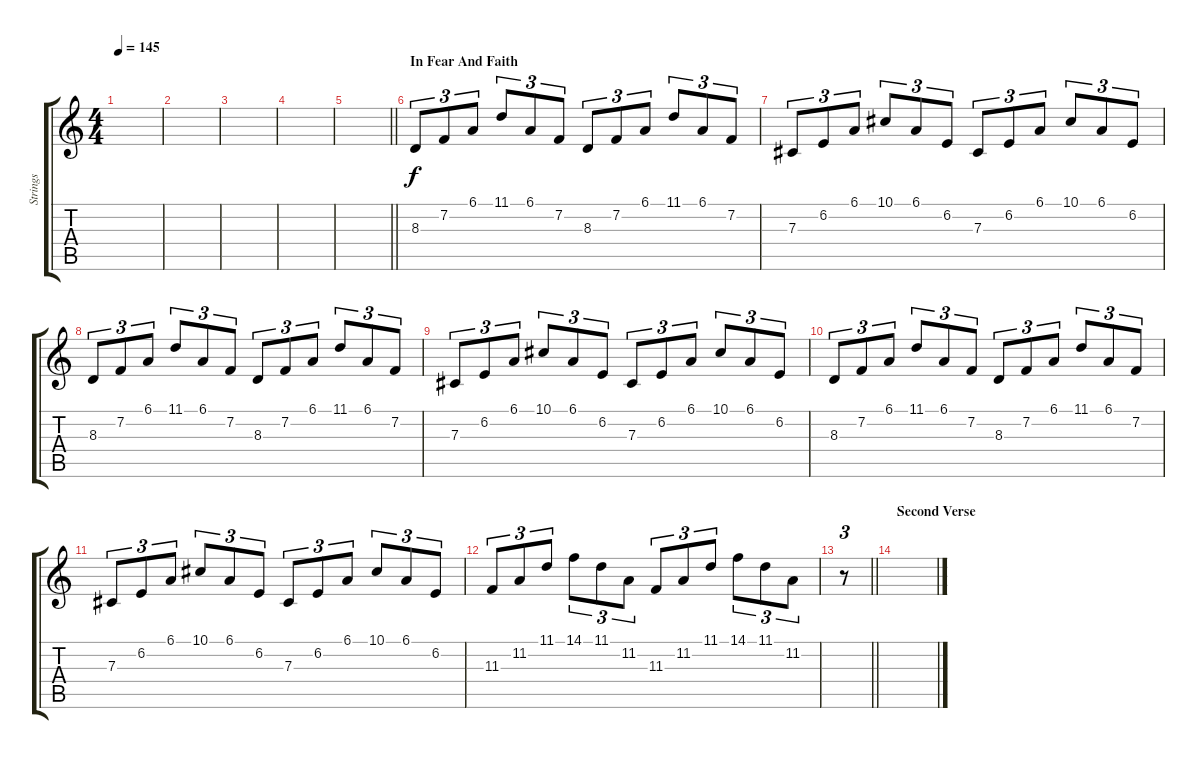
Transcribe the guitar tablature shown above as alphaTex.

\track ("Strings" "Strings") {instrument violin}
\staff {score tabs}
\tuning (Eb4 Bb3 Gb3 Db3 Ab2 Db2) {hide}
\ts (4 4)
\tempo 145
\clef g2
\ks c
|
|
|
|
\barLineRight lightlight
|
\section ("" "In Fear And Faith")
8.3.8{tu (3 2)} 7.2.8{tu (3 2)} 6.1.8{tu (3 2)} 11.1.8{tu (3 2)} 6.1.8{tu (3 2)} 7.2.8{tu (3 2)} 8.3.8{tu (3 2)} 7.2.8{tu (3 2)} 6.1.8{tu (3 2)} 11.1.8{tu (3 2)} 6.1.8{tu (3 2)} 7.2.8{tu (3 2)} |
7.3.8{tu (3 2)} 6.2.8{tu (3 2)} 6.1.8{tu (3 2)} 10.1.8{tu (3 2)} 6.1.8{tu (3 2)} 6.2.8{tu (3 2)} 7.3.8{tu (3 2)} 6.2.8{tu (3 2)} 6.1.8{tu (3 2)} 10.1.8{tu (3 2)} 6.1.8{tu (3 2)} 6.2.8{tu (3 2)} |
8.3.8{tu (3 2)} 7.2.8{tu (3 2)} 6.1.8{tu (3 2)} 11.1.8{tu (3 2)} 6.1.8{tu (3 2)} 7.2.8{tu (3 2)} 8.3.8{tu (3 2)} 7.2.8{tu (3 2)} 6.1.8{tu (3 2)} 11.1.8{tu (3 2)} 6.1.8{tu (3 2)} 7.2.8{tu (3 2)} |
7.3.8{tu (3 2)} 6.2.8{tu (3 2)} 6.1.8{tu (3 2)} 10.1.8{tu (3 2)} 6.1.8{tu (3 2)} 6.2.8{tu (3 2)} 7.3.8{tu (3 2)} 6.2.8{tu (3 2)} 6.1.8{tu (3 2)} 10.1.8{tu (3 2)} 6.1.8{tu (3 2)} 6.2.8{tu (3 2)} |
8.3.8{tu (3 2)} 7.2.8{tu (3 2)} 6.1.8{tu (3 2)} 11.1.8{tu (3 2)} 6.1.8{tu (3 2)} 7.2.8{tu (3 2)} 8.3.8{tu (3 2)} 7.2.8{tu (3 2)} 6.1.8{tu (3 2)} 11.1.8{tu (3 2)} 6.1.8{tu (3 2)} 7.2.8{tu (3 2)} |
7.3.8{tu (3 2)} 6.2.8{tu (3 2)} 6.1.8{tu (3 2)} 10.1.8{tu (3 2)} 6.1.8{tu (3 2)} 6.2.8{tu (3 2)} 7.3.8{tu (3 2)} 6.2.8{tu (3 2)} 6.1.8{tu (3 2)} 10.1.8{tu (3 2)} 6.1.8{tu (3 2)} 6.2.8{tu (3 2)} |
11.3.8{tu (3 2)} 11.2.8{tu (3 2)} 11.1.8{tu (3 2)} 14.1.8{tu (3 2)} 11.1.8{tu (3 2)} 11.2.8{tu (3 2)} 11.3.8{tu (3 2)} 11.2.8{tu (3 2)} 11.1.8{tu (3 2)} 14.1.8{tu (3 2)} 11.1.8{tu (3 2)} 11.2.8{tu (3 2)} |
\barLineRight lightlight
r.8{tu (3 2)} |
\section ("" "Second Verse")
